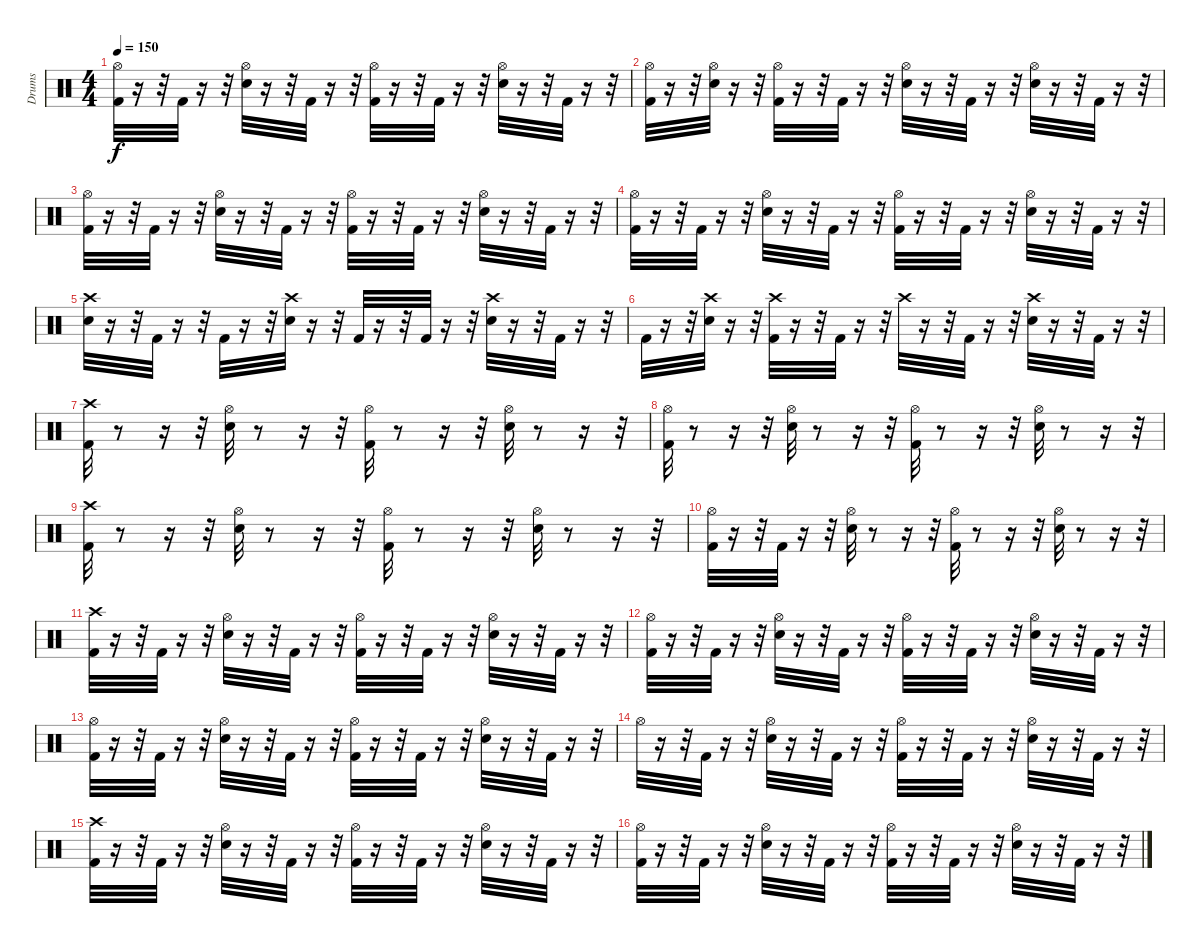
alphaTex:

\track ("Drums" "Drums") {instrument percussion}
\staff {score}
\articulation defaults
\ts (4 4)
\tempo 150
\clef neutral
\ks c
("Hi-Hat (open)" "Kick (hit) 2").32{dy f} r.16 r.32 "Kick (hit) 2".32 r.16 r.32 ("Hi-Hat (open)" "Electric Snare (hit)").32 r.16 r.32 "Kick (hit) 2".32 r.16 r.32 ("Hi-Hat (open)" "Kick (hit) 2").32 r.16 r.32 "Kick (hit) 2".32 r.16 r.32 ("Hi-Hat (open)" "Electric Snare (hit)").32 r.16 r.32 "Kick (hit) 2".32 r.16 r.32 |
("Kick (hit) 2" "Hi-Hat (open)").32 r.16 r.32 ("Electric Snare (hit)" "Hi-Hat (open)").32 r.16 r.32 ("Kick (hit) 2" "Hi-Hat (open)").32 r.16 r.32 "Kick (hit) 2".32 r.16 r.32 ("Electric Snare (hit)" "Hi-Hat (open)").32 r.16 r.32 "Kick (hit) 2".32 r.16 r.32 ("Hi-Hat (open)" "Electric Snare (hit)").32 r.16 r.32 "Kick (hit) 2".32 r.16 r.32 |
("Hi-Hat (open)" "Kick (hit) 2").32 r.16 r.32 "Kick (hit) 2".32 r.16 r.32 ("Hi-Hat (open)" "Electric Snare (hit)").32 r.16 r.32 "Kick (hit) 2".32 r.16 r.32 ("Hi-Hat (open)" "Kick (hit) 2").32 r.16 r.32 "Kick (hit) 2".32 r.16 r.32 ("Hi-Hat (open)" "Electric Snare (hit)").32 r.16 r.32 "Kick (hit) 2".32 r.16 r.32 |
("Hi-Hat (open)" "Kick (hit) 2").32 r.16 r.32 "Kick (hit) 2".32 r.16 r.32 ("Hi-Hat (open)" "Electric Snare (hit)").32 r.16 r.32 "Kick (hit) 2".32 r.16 r.32 ("Hi-Hat (open)" "Kick (hit) 2").32 r.16 r.32 "Kick (hit) 2".32 r.16 r.32 ("Hi-Hat (open)" "Electric Snare (hit)").32 r.16 r.32 "Kick (hit) 2".32 r.16 r.32 |
("Crash high (hit)" "Electric Snare (hit)").32 r.16 r.32 "Kick (hit) 2".32 r.16 r.32 "Kick (hit) 2".32 r.16 r.32 ("Crash high (hit)" "Electric Snare (hit)").32 r.16 r.32 "Kick (hit) 2".32 r.16 r.32 "Kick (hit) 2".32 r.16 r.32 ("Crash high (hit)" "Electric Snare (hit)").32 r.16 r.32 "Kick (hit) 2".32 r.16 r.32 |
"Kick (hit) 2".32 r.16 r.32 ("Crash high (hit)" "Electric Snare (hit)").32 r.16 r.32 ("Crash high (hit)" "Kick (hit) 2").32 r.16 r.32 "Kick (hit) 2".32 r.16 r.32 "Crash high (hit)".32 r.16 r.32 "Kick (hit) 2".32 r.16 r.32 ("Crash high (hit)" "Electric Snare (hit)").32 r.16 r.32 "Kick (hit) 2".32 r.16 r.32 |
("Crash high (hit)" "Kick (hit) 2").32 r.8 r.16 r.32 ("Hi-Hat (open)" "Electric Snare (hit)").32 r.8 r.16 r.32 ("Hi-Hat (open)" "Kick (hit) 2").32 r.8 r.16 r.32 ("Hi-Hat (open)" "Electric Snare (hit)").32 r.8 r.16 r.32 |
("Kick (hit) 2" "Hi-Hat (open)").32 r.8 r.16 r.32 ("Hi-Hat (open)" "Electric Snare (hit)").32 r.8 r.16 r.32 ("Hi-Hat (open)" "Kick (hit) 2").32 r.8 r.16 r.32 ("Hi-Hat (open)" "Electric Snare (hit)").32 r.8 r.16 r.32 |
("Crash high (hit)" "Kick (hit) 2").32 r.8 r.16 r.32 ("Hi-Hat (open)" "Electric Snare (hit)").32 r.8 r.16 r.32 ("Hi-Hat (open)" "Kick (hit) 2").32 r.8 r.16 r.32 ("Hi-Hat (open)" "Electric Snare (hit)").32 r.8 r.16 r.32 |
("Kick (hit) 2" "Hi-Hat (open)").32 r.16 r.32 "Kick (hit) 2".32 r.16 r.32 ("Hi-Hat (open)" "Electric Snare (hit)").32 r.8 r.16 r.32 ("Hi-Hat (open)" "Kick (hit) 2").32 r.8 r.16 r.32 ("Hi-Hat (open)" "Electric Snare (hit)").32 r.8 r.16 r.32 |
("Crash high (hit)" "Kick (hit) 2").32 r.16 r.32 "Kick (hit) 2".32 r.16 r.32 ("Hi-Hat (open)" "Electric Snare (hit)").32 r.16 r.32 "Kick (hit) 2".32 r.16 r.32 ("Hi-Hat (open)" "Kick (hit) 2").32 r.16 r.32 "Kick (hit) 2".32 r.16 r.32 ("Hi-Hat (open)" "Electric Snare (hit)").32 r.16 r.32 "Kick (hit) 2".32 r.16 r.32 |
("Hi-Hat (open)" "Kick (hit) 2").32 r.16 r.32 "Kick (hit) 2".32 r.16 r.32 ("Hi-Hat (open)" "Electric Snare (hit)").32 r.16 r.32 "Kick (hit) 2".32 r.16 r.32 ("Hi-Hat (open)" "Kick (hit) 2").32 r.16 r.32 "Kick (hit) 2".32 r.16 r.32 ("Hi-Hat (open)" "Electric Snare (hit)").32 r.16 r.32 "Kick (hit) 2".32 r.16 r.32 |
("Hi-Hat (open)" "Kick (hit) 2").32 r.16 r.32 "Kick (hit) 2".32 r.16 r.32 ("Hi-Hat (open)" "Electric Snare (hit)").32 r.16 r.32 "Kick (hit) 2".32 r.16 r.32 ("Hi-Hat (open)" "Kick (hit) 2").32 r.16 r.32 "Kick (hit) 2".32 r.16 r.32 ("Hi-Hat (open)" "Electric Snare (hit)").32 r.16 r.32 "Kick (hit) 2".32 r.16 r.32 |
"Hi-Hat (open)".32 r.16 r.32 "Kick (hit) 2".32 r.16 r.32 ("Hi-Hat (open)" "Electric Snare (hit)").32 r.16 r.32 "Kick (hit) 2".32 r.16 r.32 ("Hi-Hat (open)" "Kick (hit) 2").32 r.16 r.32 "Kick (hit) 2".32 r.16 r.32 ("Hi-Hat (open)" "Electric Snare (hit)").32 r.16 r.32 "Kick (hit) 2".32 r.16 r.32 |
("Crash high (hit)" "Kick (hit) 2").32 r.16 r.32 "Kick (hit) 2".32 r.16 r.32 ("Hi-Hat (open)" "Electric Snare (hit)").32 r.16 r.32 "Kick (hit) 2".32 r.16 r.32 ("Hi-Hat (open)" "Kick (hit) 2").32 r.16 r.32 "Kick (hit) 2".32 r.16 r.32 ("Hi-Hat (open)" "Electric Snare (hit)").32 r.16 r.32 "Kick (hit) 2".32 r.16 r.32 |
("Hi-Hat (open)" "Kick (hit) 2").32 r.16 r.32 "Kick (hit) 2".32 r.16 r.32 ("Hi-Hat (open)" "Electric Snare (hit)").32 r.16 r.32 "Kick (hit) 2".32 r.16 r.32 ("Hi-Hat (open)" "Kick (hit) 2").32 r.16 r.32 "Kick (hit) 2".32 r.16 r.32 ("Hi-Hat (open)" "Electric Snare (hit)").32 r.16 r.32 "Kick (hit) 2".32 r.16 r.32
